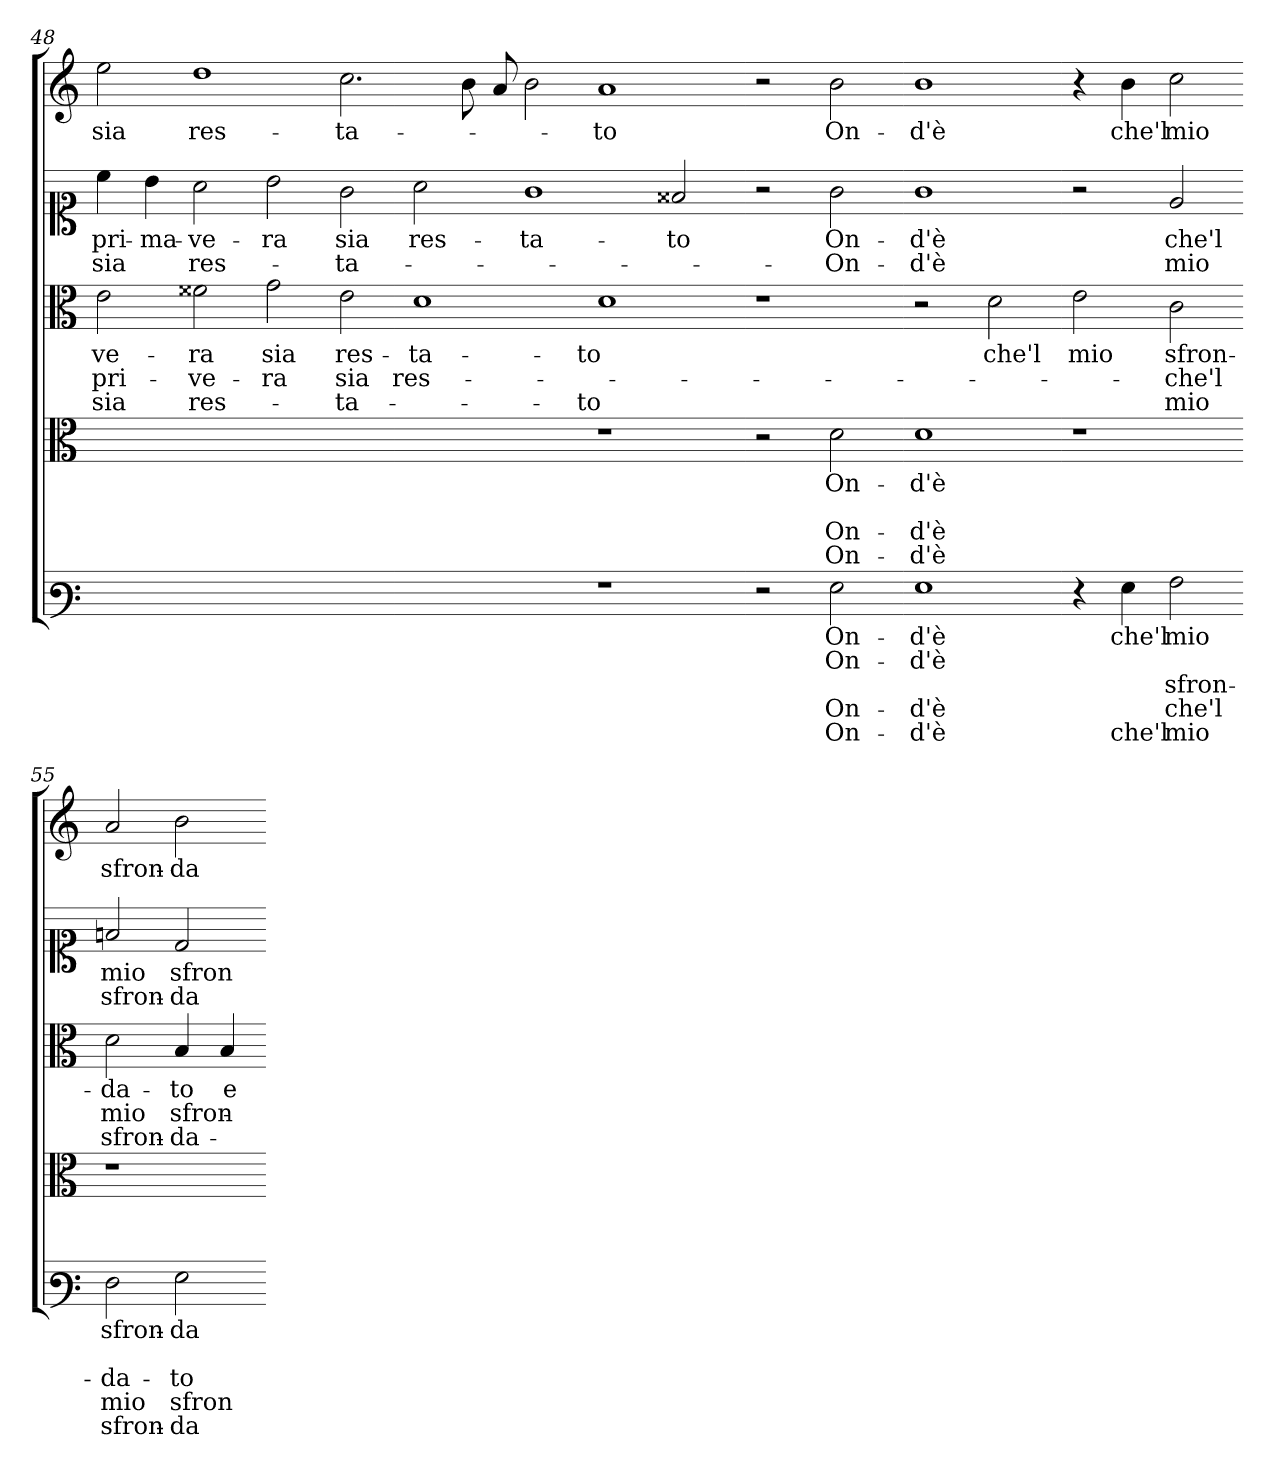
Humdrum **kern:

**kern	**text	**text	**text	**text	**text	**kern	**text	**text	**text	**text	**kern	**text	**text	**text	**kern	**text	**text	**kern	**text
*part5	*part5	*part5	*part5	*part5	*part5	*part4	*part4	*part4	*part4	*part4	*part3	*part3	*part3	*part3	*part2	*part2	*part2	*part1	*part1
*staff5	*staff5	*staff5	*staff5	*staff5	*staff5	*staff4	*staff4	*staff4	*staff4	*staff4	*staff3	*staff3	*staff3	*staff3	*staff2	*staff2	*staff2	*staff1	*staff1
*clefF3	*	*	*	*	*	*clefC3	*	*	*	*	*clefC3	*	*	*	*clefC1	*	*	*clefG2	*
*k[]	*	*	*	*	*	*k[]	*	*	*	*	*k[]	*	*	*	*k[]	*	*	*k[]	*
=48	=48	=48	=48	=48	=48	=48	=48	=48	=48	=48	=48	=48	=48	=48	=48	=48	=48	=48	=48
1ryy	.	.	.	.	.	1ryy	.	.	.	.	2e	ve-	pri-	sia	4cc	pri-	sia	2ee	sia
.	.	.	.	.	.	.	.	.	.	.	.	.	.	.	4b	ma-	.	.	.
.	.	.	.	.	.	.	.	.	.	.	2f##X	ra	ve-	res-	2a	ve-	res-	1dd	res-
1ryy	.	.	.	.	.	1ryy	.	.	.	.	2g	sia	ra	.	2b	ra	.	.	.
.	.	.	.	.	.	.	.	.	.	.	2e	res-	sia	ta-	2g	sia	ta-	2.cc	ta-
1ryy	.	.	.	.	.	1ryy	.	.	.	.	1d	ta-	res-	.	2a	res-	.	.	.
.	.	.	.	.	.	.	.	.	.	.	.	.	.	.	.	.	.	8b	.
.	.	.	.	.	.	.	.	.	.	.	.	.	.	.	.	.	.	8a	.
.	.	.	.	.	.	.	.	.	.	.	.	.	.	.	1g	ta-	.	2b	.
1r	.	.	.	.	.	1r	.	.	.	.	1d	to	.	to	.	.	.	1a	to
.	.	.	.	.	.	.	.	.	.	.	.	.	.	.	2f##X	to	.	.	.
=52-	=52-	=52-	=52-	=52-	=52-	=52-	=52-	=52-	=52-	=52-	=52-	=52-	=52-	=52-	=52-	=52-	=52-	=52-	=52-
2r	.	.	.	.	.	2r	.	.	.	.	1r	.	.	.	2r	.	.	2r	.
2G	On-	On-	.	On-	On-	2d	On-	.	On-	On-	.	.	.	.	2g	On-	On-	2b	On-
=53-	=53-	=53-	=53-	=53-	=53-	=53-	=53-	=53-	=53-	=53-	=53-	=53-	=53-	=53-	=53-	=53-	=53-	=53-	=53-
1G	d'è	d'è	.	d'è	d'è	1d	d'è	.	d'è	d'è	2r	.	.	.	1g	d'è	d'è	1b	d'è
.	.	.	.	.	.	.	.	.	.	.	2d	che'l	.	.	.	.	.	.	.
=54-	=54-	=54-	=54-	=54-	=54-	=54-	=54-	=54-	=54-	=54-	=54-	=54-	=54-	=54-	=54-	=54-	=54-	=54-	=54-
4r	.	.	.	.	.	1r	.	.	.	.	2e	mio	.	.	2r	.	.	4r	.
4G	che'l	.	.	.	che'l	.	.	.	.	.	.	.	.	.	.	.	.	4b	che'l
2A	mio	.	sfron-	che'l	mio	.	.	.	.	.	2c	sfron-	che'l	mio	2e	che'l	mio	2cc	mio
=55-	=55-	=55-	=55-	=55-	=55-	=55-	=55-	=55-	=55-	=55-	=55-	=55-	=55-	=55-	=55-	=55-	=55-	=55-	=55-
2F	sfron-	.	da-	mio	sfron-	1r	.	.	.	.	2d	da-	mio	sfron-	2f	mio	sfron-	2a	sfron-
2G	da-	.	to	sfron-	da-	.	.	.	.	.	4B	to	sfron-	da-	2d	sfron-	da-	2b	da-
.	.	.	.	.	.	.	.	.	.	.	4B	e	.	.	.	.	.	.	.
=-	=-	=-	=-	=-	=-	=-	=-	=-	=-	=-	=-	=-	=-	=-	=-	=-	=-	=-	=-
*-	*-	*-	*-	*-	*-	*-	*-	*-	*-	*-	*-	*-	*-	*-	*-	*-	*-	*-	*-
